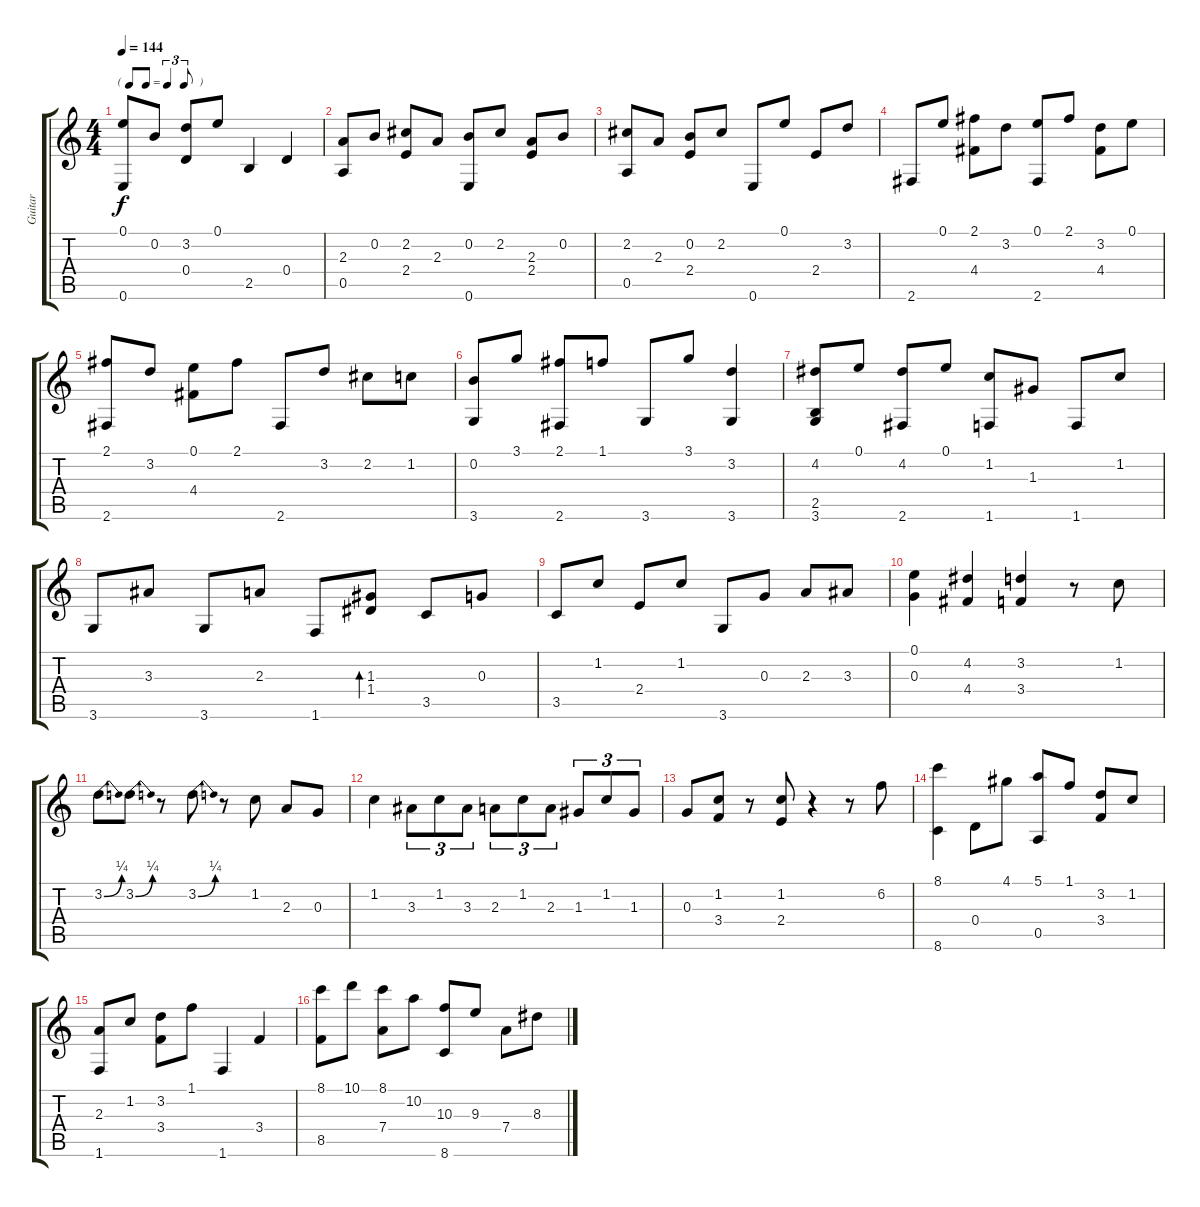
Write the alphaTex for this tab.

\track ("Guitar" "Guitar") {instrument electricguitarjazz}
\staff {score tabs}
\tuning (E4 B3 G3 D3 A2 E2) {hide}
\ts (4 4)
\tf triplet8th
\tempo 144
\clef g2
\ks c
(0.1 0.6).8{dy f} 0.2.8 (3.2 0.4).8 0.1.8 2.5.4 0.4.4 |
(2.3 0.5).8 0.2.8 (2.2 2.4).8 2.3.8 (0.2 0.6).8 2.2.8 (2.3 2.4).8 0.2.8 |
(2.2 0.5).8 2.3.8 (0.2 2.4).8 2.2.8 0.6.8 0.1.8 2.4.8 3.2.8 |
2.6.8 0.1.8 (2.1 4.4).8 3.2.8 (0.1 2.6).8 2.1.8 (3.2 4.4).8 0.1.8 |
(2.1 2.6).8 3.2.8 (0.1 4.4).8 2.1.8 2.6.8 3.2.8 2.2.8 1.2.8 |
(0.2 3.6).8 3.1.8 (2.1 2.6).8 1.1.8 3.6.8 3.1.8 (3.2 3.6).4 |
(4.2 2.5 3.6).8 0.1.8 (4.2 2.6).8 0.1.8 (1.2 1.6).8 1.3.8 1.6.8 1.2.8 |
3.6.8 3.3.8 3.6.8 2.3.8 1.6.8 (1.3 1.4).8{bd 30} 3.5.8 0.3.8 |
3.5.8 1.2.8 2.4.8 1.2.8 3.6.8 0.3.8 2.3.8 3.3.8 |
(0.1 0.3).4 (4.2 4.4).4 (3.2 3.4).4 r.8 1.2.8 |
3.2{be (bend 0 0 60 1)}.8 3.2{be (bend 0 0 60 1)}.8 r.8 3.2{be (bend 0 0 60 1)}.8 r.8 1.2.8 2.3.8 0.3.8 |
1.2.4 3.3.8{tu (3 2)} 1.2.8{tu (3 2)} 3.3.8{tu (3 2)} 2.3.8{tu (3 2)} 1.2.8{tu (3 2)} 2.3.8{tu (3 2)} 1.3.8{tu (3 2)} 1.2.8{tu (3 2)} 1.3.8{tu (3 2)} |
0.3.8 (1.2 3.4).8 r.8 (1.2 2.4).8 r.4 r.8 6.2.8 |
(8.1 8.6).4 0.4.8 4.1.8 (5.1 0.5).8 1.1.8 (3.2 3.4).8 1.2.8 |
(2.3 1.6).8 1.2.8 (3.2 3.4).8 1.1.8 1.6.4 3.4.4 |
(8.1 8.5).8 10.1.8 (8.1 7.4).8 10.2.8 (10.3 8.6).8 9.3.8 7.4.8 8.3.8
